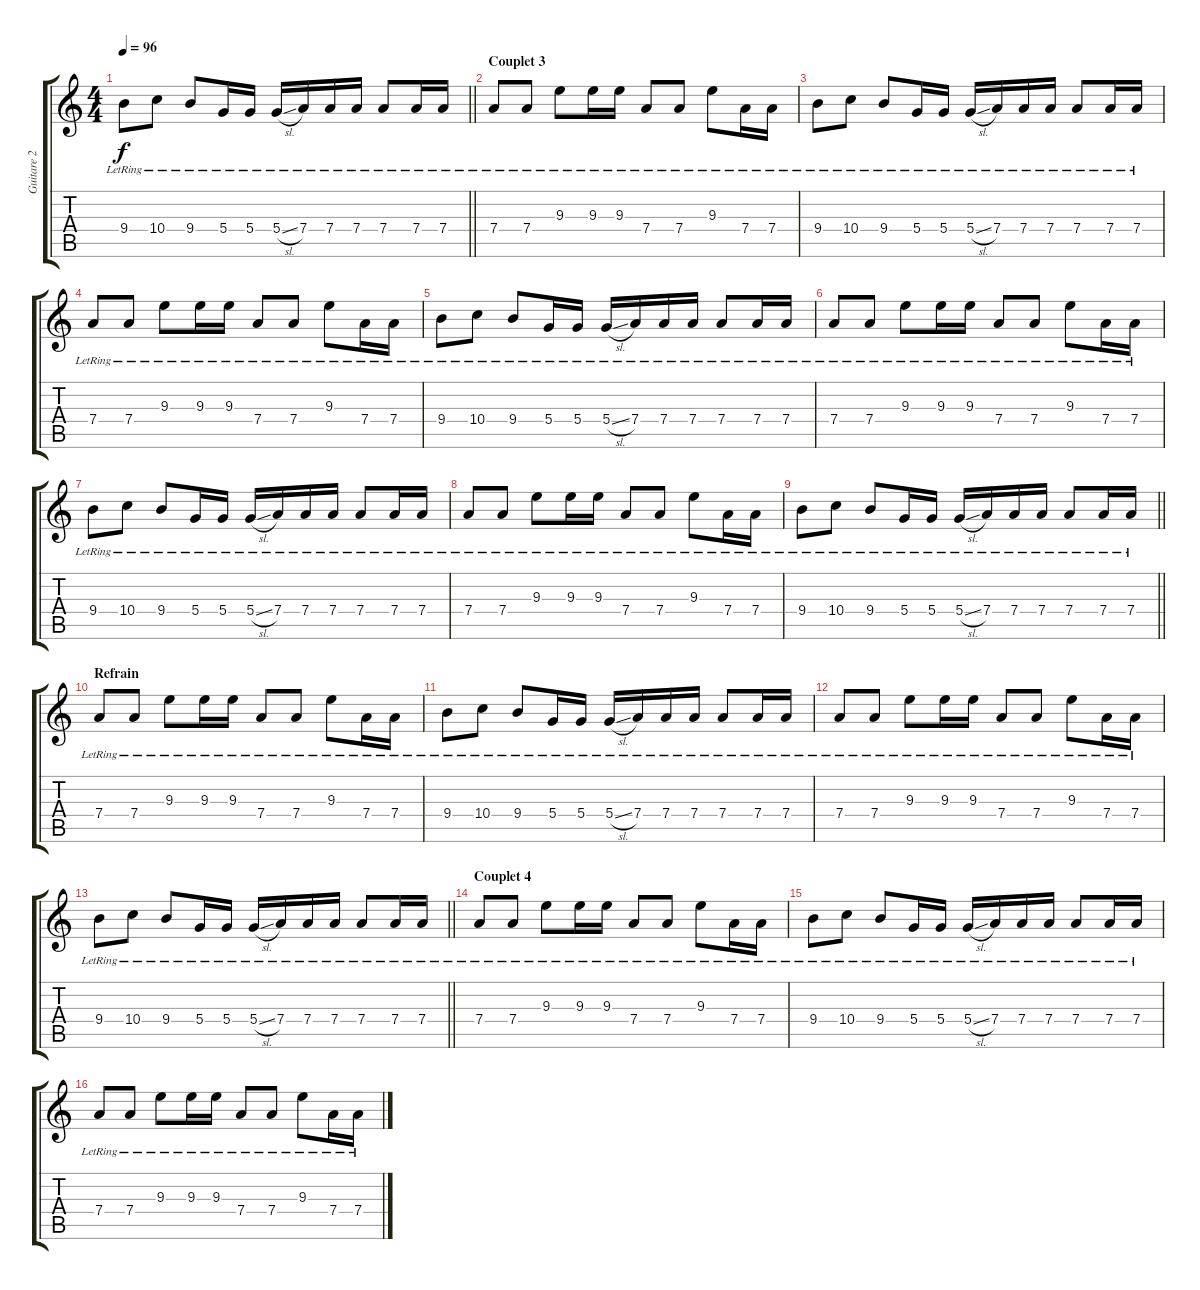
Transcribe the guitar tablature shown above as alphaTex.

\track ("Guitare 2 (clean)" "Guitare 2 ") {instrument acousticguitarsteel}
\staff {score tabs}
\tuning (E4 B3 G3 D3 A2 E2) {hide}
\ts (4 4)
\tempo 96
\clef g2
\barLineRight lightlight
\ks c
9.4{lr}.8{dy f} 10.4{lr}.8 9.4{lr}.8 5.4{lr}.16 5.4{lr}.16 5.4{sl lr}.16 7.4{lr}.16 7.4{lr}.16 7.4{lr}.16 7.4{lr}.8 7.4{lr}.16 7.4{lr}.16 |
\section ("" "Couplet 3")
7.4{lr}.8 7.4{lr}.8 9.3{lr}.8 9.3{lr}.16 9.3{lr}.16 7.4{lr}.8 7.4{lr}.8 9.3{lr}.8 7.4{lr}.16 7.4{lr}.16 |
9.4{lr}.8 10.4{lr}.8 9.4{lr}.8 5.4{lr}.16 5.4{lr}.16 5.4{sl lr}.16 7.4{lr}.16 7.4{lr}.16 7.4{lr}.16 7.4{lr}.8 7.4{lr}.16 7.4{lr}.16 |
7.4{lr}.8 7.4{lr}.8 9.3{lr}.8 9.3{lr}.16 9.3{lr}.16 7.4{lr}.8 7.4{lr}.8 9.3{lr}.8 7.4{lr}.16 7.4{lr}.16 |
9.4{lr}.8 10.4{lr}.8 9.4{lr}.8 5.4{lr}.16 5.4{lr}.16 5.4{sl lr}.16 7.4{lr}.16 7.4{lr}.16 7.4{lr}.16 7.4{lr}.8 7.4{lr}.16 7.4{lr}.16 |
7.4{lr}.8 7.4{lr}.8 9.3{lr}.8 9.3{lr}.16 9.3{lr}.16 7.4{lr}.8 7.4{lr}.8 9.3{lr}.8 7.4{lr}.16 7.4{lr}.16 |
9.4{lr}.8 10.4{lr}.8 9.4{lr}.8 5.4{lr}.16 5.4{lr}.16 5.4{sl lr}.16 7.4{lr}.16 7.4{lr}.16 7.4{lr}.16 7.4{lr}.8 7.4{lr}.16 7.4{lr}.16 |
7.4{lr}.8 7.4{lr}.8 9.3{lr}.8 9.3{lr}.16 9.3{lr}.16 7.4{lr}.8 7.4{lr}.8 9.3{lr}.8 7.4{lr}.16 7.4{lr}.16 |
\barLineRight lightlight
9.4{lr}.8 10.4{lr}.8 9.4{lr}.8 5.4{lr}.16 5.4{lr}.16 5.4{sl lr}.16 7.4{lr}.16 7.4{lr}.16 7.4{lr}.16 7.4{lr}.8 7.4{lr}.16 7.4{lr}.16 |
\section ("" "Refrain")
7.4{lr}.8 7.4{lr}.8 9.3{lr}.8 9.3{lr}.16 9.3{lr}.16 7.4{lr}.8 7.4{lr}.8 9.3{lr}.8 7.4{lr}.16 7.4{lr}.16 |
9.4{lr}.8 10.4{lr}.8 9.4{lr}.8 5.4{lr}.16 5.4{lr}.16 5.4{sl lr}.16 7.4{lr}.16 7.4{lr}.16 7.4{lr}.16 7.4{lr}.8 7.4{lr}.16 7.4{lr}.16 |
7.4{lr}.8 7.4{lr}.8 9.3{lr}.8 9.3{lr}.16 9.3{lr}.16 7.4{lr}.8 7.4{lr}.8 9.3{lr}.8 7.4{lr}.16 7.4{lr}.16 |
\barLineRight lightlight
9.4{lr}.8 10.4{lr}.8 9.4{lr}.8 5.4{lr}.16 5.4{lr}.16 5.4{sl lr}.16 7.4{lr}.16 7.4{lr}.16 7.4{lr}.16 7.4{lr}.8 7.4{lr}.16 7.4{lr}.16 |
\section ("" "Couplet 4")
7.4{lr}.8 7.4{lr}.8 9.3{lr}.8 9.3{lr}.16 9.3{lr}.16 7.4{lr}.8 7.4{lr}.8 9.3{lr}.8 7.4{lr}.16 7.4{lr}.16 |
9.4{lr}.8 10.4{lr}.8 9.4{lr}.8 5.4{lr}.16 5.4{lr}.16 5.4{sl lr}.16 7.4{lr}.16 7.4{lr}.16 7.4{lr}.16 7.4{lr}.8 7.4{lr}.16 7.4{lr}.16 |
7.4{lr}.8 7.4{lr}.8 9.3{lr}.8 9.3{lr}.16 9.3{lr}.16 7.4{lr}.8 7.4{lr}.8 9.3{lr}.8 7.4{lr}.16 7.4{lr}.16
